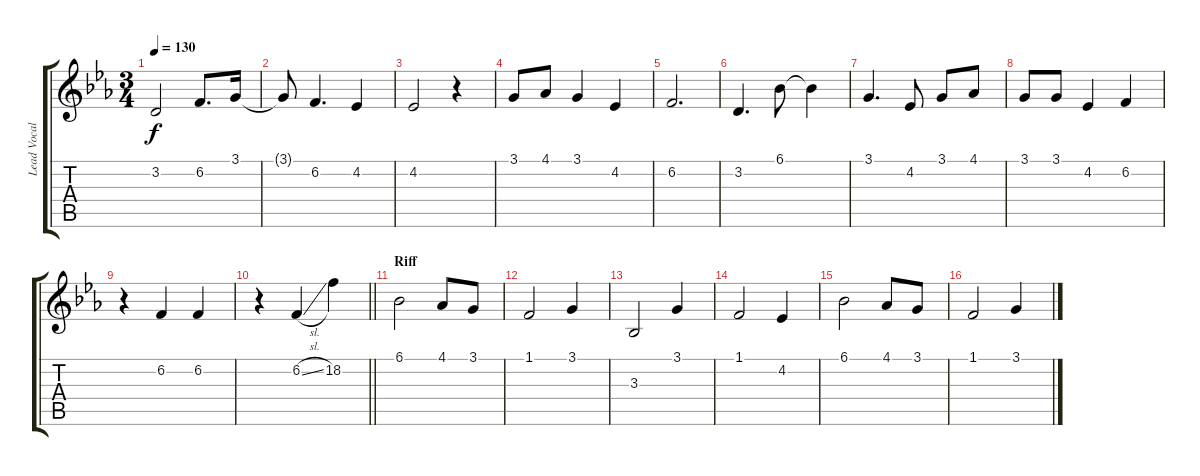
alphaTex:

\track ("Lead Vocals" "Lead Vocal") {instrument altosax bank 255}
\staff {score tabs}
\tuning (E4 B3 G3 D3 A2 E2) {hide}
\ts (3 4)
\tempo 130
\clef g2
\ks eb
3.2.2{dy f} 6.2.8{d} 3.1.16 |
3.1{t}.8 6.2.4{d} 4.2.4 |
4.2.2 r.4 |
3.1.8 4.1.8 3.1.4 4.2.4 |
6.2.2{d} |
3.2.4{d} 6.1.8 6.1{t}.4 |
3.1.4{d} 4.2.8 3.1.8 4.1.8 |
3.1.8 3.1.8 4.2.4 6.2.4 |
r.4 6.2.4 6.2.4 |
\barLineRight lightlight
r.4 6.2{sl}.4 18.2.4 |
\section ("" "Riff")
6.1.2 4.1.8 3.1.8 |
1.1.2 3.1.4 |
3.3.2 3.1.4 |
1.1.2 4.2.4 |
6.1.2 4.1.8 3.1.8 |
1.1.2 3.1.4
